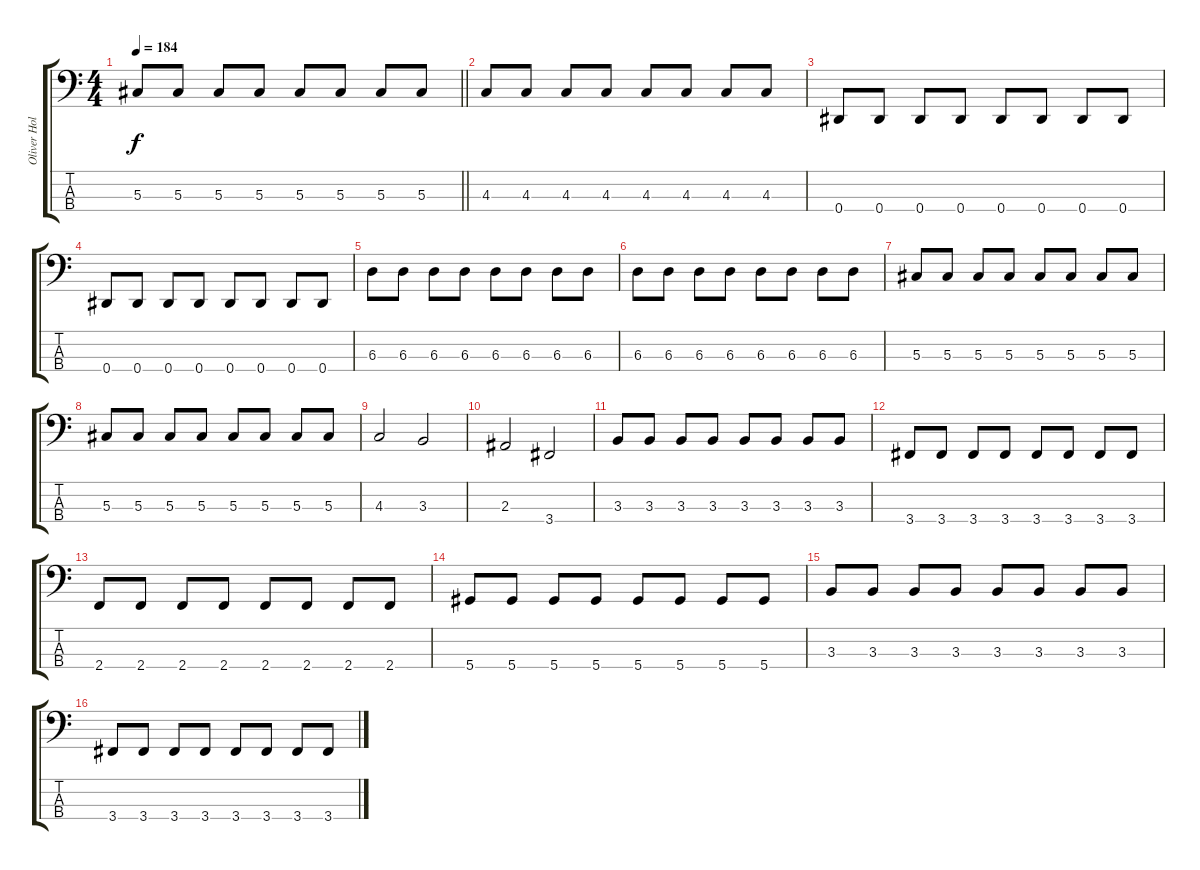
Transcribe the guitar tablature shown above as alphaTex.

\track ("Oliver Holzwarth" "Oliver Hol") {instrument electricbasspick}
\staff {score tabs}
\tuning (Gb2 Db2 Ab1 Eb1) {hide}
\ts (4 4)
\tempo 184
\clef f4
\barLineRight lightlight
\ks c
5.3.8{dy f} 5.3.8 5.3.8 5.3.8 5.3.8 5.3.8 5.3.8 5.3.8 |
4.3.8 4.3.8 4.3.8 4.3.8 4.3.8 4.3.8 4.3.8 4.3.8 |
0.4.8 0.4.8 0.4.8 0.4.8 0.4.8 0.4.8 0.4.8 0.4.8 |
0.4.8 0.4.8 0.4.8 0.4.8 0.4.8 0.4.8 0.4.8 0.4.8 |
6.3.8 6.3.8 6.3.8 6.3.8 6.3.8 6.3.8 6.3.8 6.3.8 |
6.3.8 6.3.8 6.3.8 6.3.8 6.3.8 6.3.8 6.3.8 6.3.8 |
5.3.8 5.3.8 5.3.8 5.3.8 5.3.8 5.3.8 5.3.8 5.3.8 |
5.3.8 5.3.8 5.3.8 5.3.8 5.3.8 5.3.8 5.3.8 5.3.8 |
4.3.2 3.3.2 |
2.3.2 3.4.2 |
3.3.8 3.3.8 3.3.8 3.3.8 3.3.8 3.3.8 3.3.8 3.3.8 |
3.4.8 3.4.8 3.4.8 3.4.8 3.4.8 3.4.8 3.4.8 3.4.8 |
2.4.8 2.4.8 2.4.8 2.4.8 2.4.8 2.4.8 2.4.8 2.4.8 |
5.4.8 5.4.8 5.4.8 5.4.8 5.4.8 5.4.8 5.4.8 5.4.8 |
3.3.8 3.3.8 3.3.8 3.3.8 3.3.8 3.3.8 3.3.8 3.3.8 |
3.4.8 3.4.8 3.4.8 3.4.8 3.4.8 3.4.8 3.4.8 3.4.8
